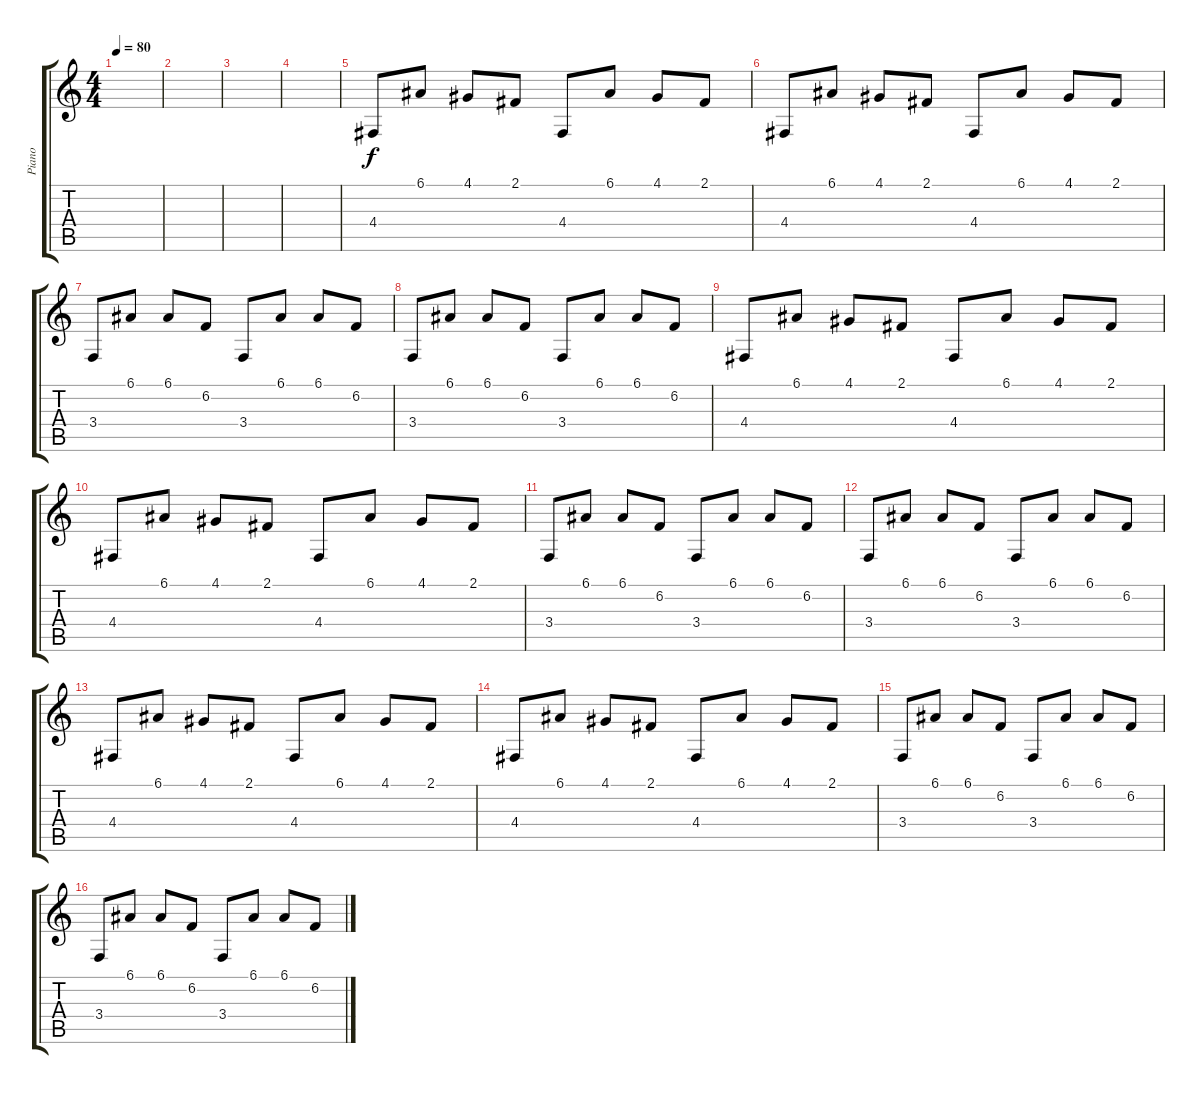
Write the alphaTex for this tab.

\track ("Piano" "Piano") {instrument acousticgrandpiano}
\staff {score tabs}
\tuning (E4 B3 G3 D3 A2 E2) {hide}
\ts (4 4)
\tempo 80
\clef g2
\ks c
|
|
|
|
4.4.8 6.1.8 4.1.8 2.1.8 4.4.8 6.1.8 4.1.8 2.1.8 |
4.4.8 6.1.8 4.1.8 2.1.8 4.4.8 6.1.8 4.1.8 2.1.8 |
3.4.8 6.1.8 6.1.8 6.2.8 3.4.8 6.1.8 6.1.8 6.2.8 |
3.4.8 6.1.8 6.1.8 6.2.8 3.4.8 6.1.8 6.1.8 6.2.8 |
4.4.8 6.1.8 4.1.8 2.1.8 4.4.8 6.1.8 4.1.8 2.1.8 |
4.4.8 6.1.8 4.1.8 2.1.8 4.4.8 6.1.8 4.1.8 2.1.8 |
3.4.8 6.1.8 6.1.8 6.2.8 3.4.8 6.1.8 6.1.8 6.2.8 |
3.4.8 6.1.8 6.1.8 6.2.8 3.4.8 6.1.8 6.1.8 6.2.8 |
4.4.8{volume 9} 6.1.8 4.1.8 2.1.8 4.4.8 6.1.8 4.1.8 2.1.8 |
4.4.8 6.1.8 4.1.8 2.1.8 4.4.8 6.1.8 4.1.8 2.1.8 |
3.4.8 6.1.8 6.1.8 6.2.8 3.4.8 6.1.8 6.1.8 6.2.8 |
3.4.8 6.1.8 6.1.8 6.2.8 3.4.8 6.1.8 6.1.8 6.2.8
